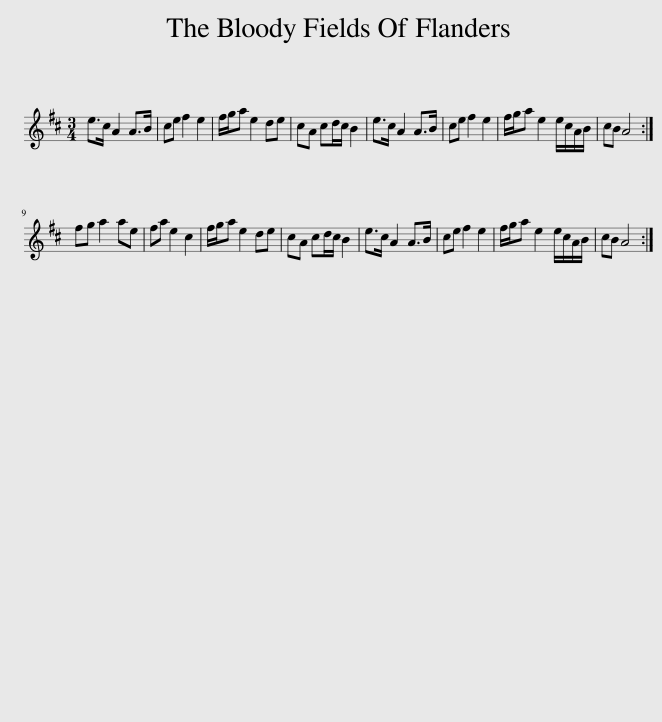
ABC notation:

X:1
L:1/8
M:3/4
I:linebreak $
K:D
V:1 treble
V:1
 e>c A2 A>B | ce f2 e2 | f/g/a e2 de | cA cd/c/ B2 | e>c A2 A>B | %5
 ce f2 e2 | f/g/a e2 e/c/A/B/ | cB A4 :|$ fg a2 ae | fa e2 c2 | %10
 f/g/a e2 de | cA cd/c/ B2 | e>c A2 A>B | ce f2 e2 | f/g/a e2 e/c/A/B/ | %15
 cB A4 :| %16
